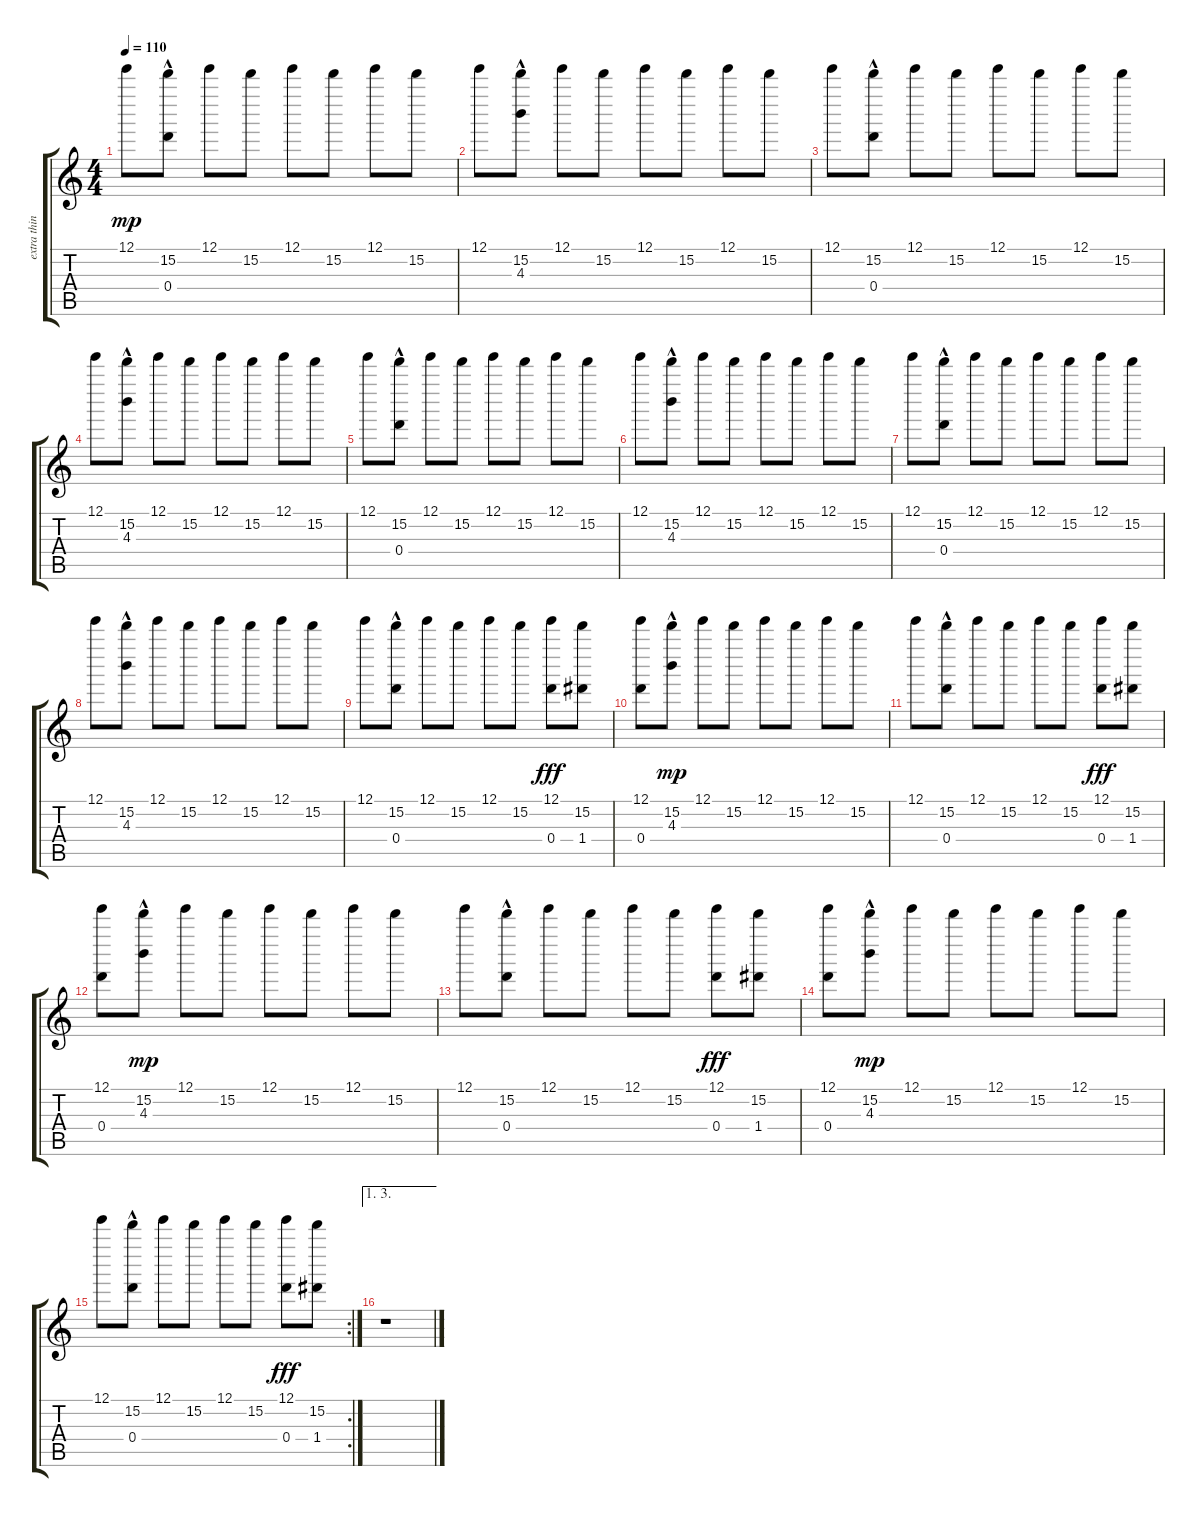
\track ("extra things" "extra thin") {instrument electricguitarjazz}
\staff {score tabs}
\tuning (E6 B5 G5 D5 A4 E4) {hide}
\ts (4 4)
\tempo 110
\clef g2
\ks c
12.1.8{dy mp} (15.2 0.4{hac}).8 12.1.8 15.2.8 12.1.8 15.2.8 12.1.8 15.2.8 |
12.1.8 (15.2 4.3{hac}).8 12.1.8 15.2.8 12.1.8 15.2.8 12.1.8 15.2.8 |
12.1.8 (15.2 0.4{hac}).8 12.1.8 15.2.8 12.1.8 15.2.8 12.1.8 15.2.8 |
12.1.8 (15.2 4.3{hac}).8 12.1.8 15.2.8 12.1.8 15.2.8 12.1.8 15.2.8 |
12.1.8 (15.2 0.4{hac}).8 12.1.8 15.2.8 12.1.8 15.2.8 12.1.8 15.2.8 |
12.1.8 (15.2 4.3{hac}).8 12.1.8 15.2.8 12.1.8 15.2.8 12.1.8 15.2.8 |
12.1.8 (15.2 0.4{hac}).8 12.1.8 15.2.8 12.1.8 15.2.8 12.1.8 15.2.8 |
12.1.8 (15.2 4.3{hac}).8 12.1.8 15.2.8 12.1.8 15.2.8 12.1.8 15.2.8 |
12.1.8 (15.2 0.4{hac}).8 12.1.8 15.2.8 12.1.8 15.2.8 (12.1 0.4).8{dy fff} (15.2 1.4).8 |
(12.1 0.4).8 (15.2 4.3{hac}).8{dy mp} 12.1.8 15.2.8 12.1.8 15.2.8 12.1.8 15.2.8 |
12.1.8 (15.2 0.4{hac}).8 12.1.8 15.2.8 12.1.8 15.2.8 (12.1 0.4).8{dy fff} (15.2 1.4).8 |
(12.1 0.4).8 (15.2 4.3{hac}).8{dy mp} 12.1.8 15.2.8 12.1.8 15.2.8 12.1.8 15.2.8 |
12.1.8 (15.2 0.4{hac}).8 12.1.8 15.2.8 12.1.8 15.2.8 (12.1 0.4).8{dy fff} (15.2 1.4).8 |
(12.1 0.4).8 (15.2 4.3{hac}).8{dy mp} 12.1.8 15.2.8 12.1.8 15.2.8 12.1.8 15.2.8 |
\rc 2
12.1.8 (15.2 0.4{hac}).8 12.1.8 15.2.8 12.1.8 15.2.8 (12.1 0.4).8{dy fff} (15.2 1.4).8 |
\ae (1 3)
r.1
